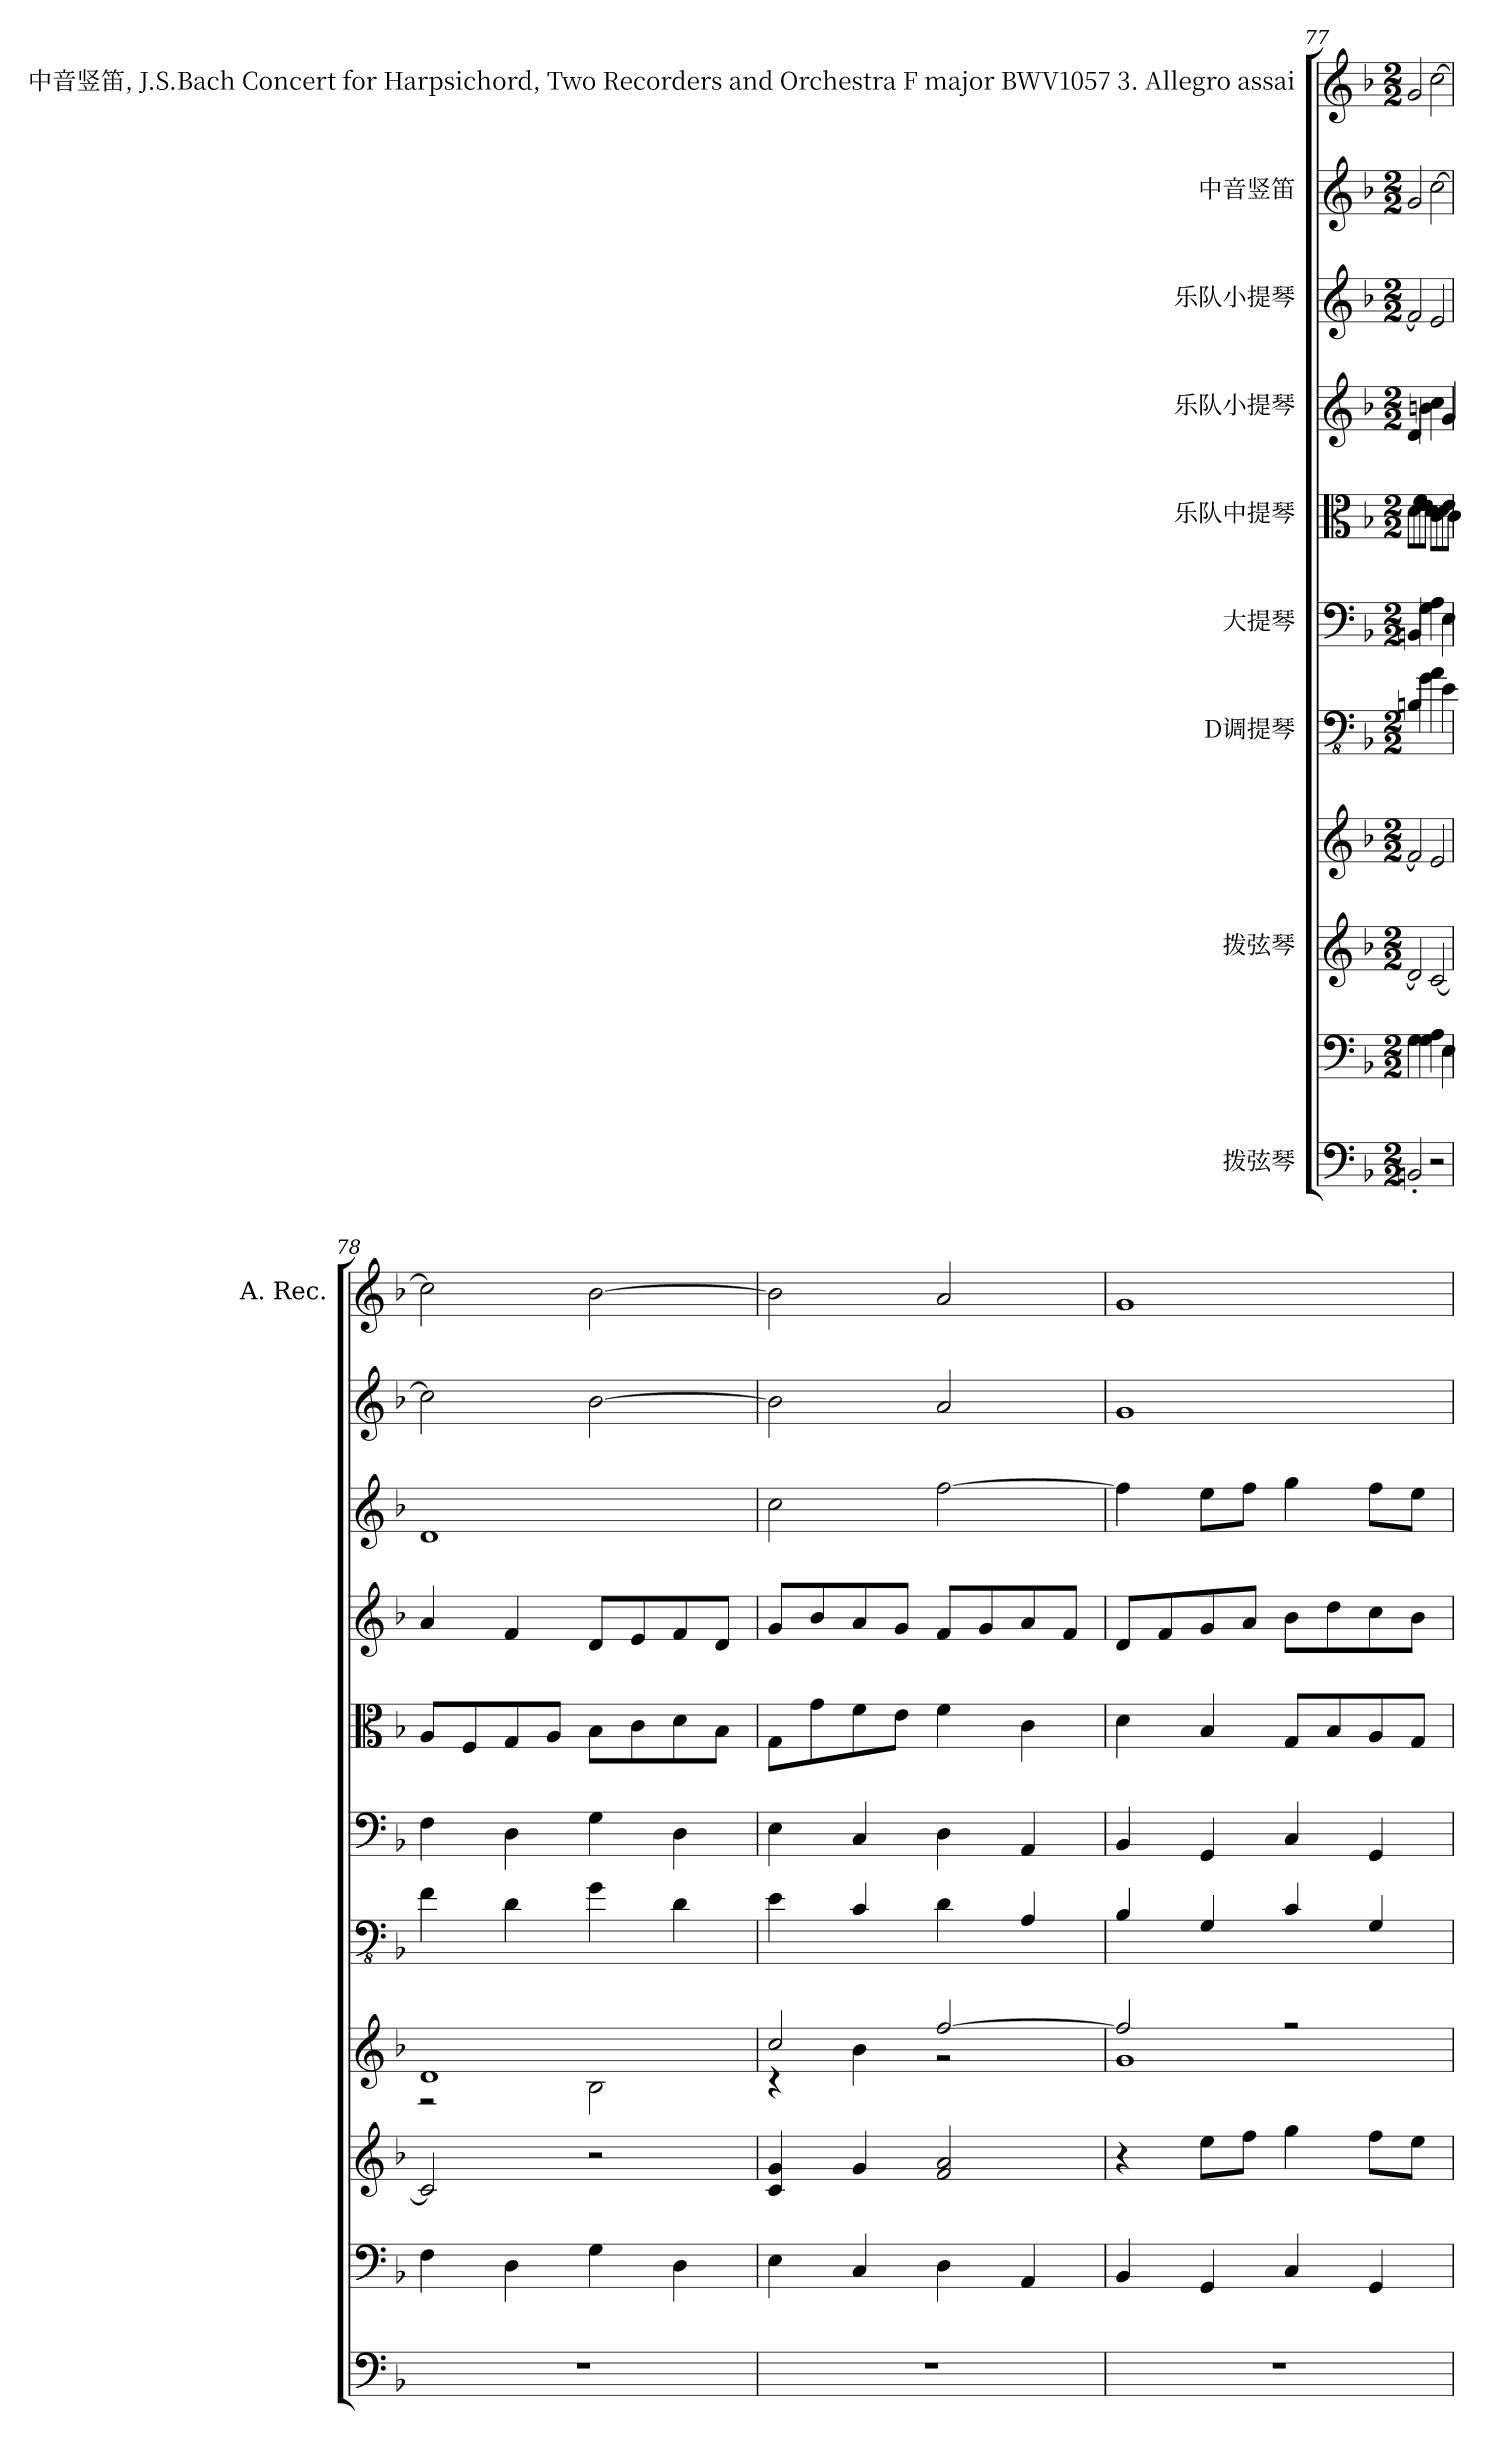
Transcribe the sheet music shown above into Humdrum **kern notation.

**kern	**kern	**kern	**kern	**kern	**kern	**kern	**kern	**kern	**kern	**kern
*part9	*part9	*part8	*part8	*part7	*part6	*part5	*part4	*part3	*part2	*part1
*staff11	*staff10	*staff9	*staff8	*staff7	*staff6	*staff5	*staff4	*staff3	*staff2	*staff1
*I"拨弦琴	*	*I"拨弦琴	*	*I"D调提琴	*I"大提琴	*I"乐队中提琴	*I"乐队小提琴	*I"乐队小提琴	*I"中音竖笛	*I"中音竖笛, J.S.Bach Concert for Harpsichord, Two Recorders and Orchestra F major BWV1057 3. Allegro assai
*	*	*	*	*	*	*	*	*	*	*I'A. Rec.
!!LO:PB:g=z
*clefF4	*clefF4	*clefG2	*clefG2	*clefFv4	*clefF4	*clefC3	*clefG2	*clefG2	*clefG2	*clefG2
*	*	*	*	*ITrd7c12	*	*	*	*	*	*
*k[b-]	*k[b-]	*k[b-]	*k[b-]	*k[b-]	*k[b-]	*k[b-]	*k[b-]	*k[b-]	*k[b-]	*k[b-]
*M2/2	*M2/2	*M2/2	*M2/2	*M2/2	*M2/2	*M2/2	*M2/2	*M2/2	*M2/2	*M2/2
=77	=77	=77	=77	=77	=77	=77	=77	=77	=77	=77
2BBn'/	4G\	2d/]	2f/]	4BBBn/	4BBn/	8d\L	4d/	2f/]	2g/	2g/
.	.	.	.	.	.	8f\	.	.	.	.
.	4G\	.	.	4GG\	4G\	8e\	4bn\	.	.	.
.	.	.	.	.	.	8d\J	.	.	.	.
2r	4A\	[2c/	2e/	4AA\	4A\	8c\L	4cc\	2e/	[2cc\	[2cc\
.	.	.	.	.	.	8d\	.	.	.	.
.	4E\	.	.	4EE\	4E\	8e\	4g/	.	.	.
.	.	.	.	.	.	8c\J	.	.	.	.
=78	=78	=78	=78	=78	=78	=78	=78	=78	=78	=78
*	*	*	*^	*	*	*	*	*	*	*
1r	4F\	2c/]	1d	2r	4FF\	4F\	8A/L	4a/	1d	2cc\]	2cc\]
.	.	.	.	.	.	.	8F/	.	.	.	.
.	4D\	.	.	.	4DD\	4D\	8G/	4f/	.	.	.
.	.	.	.	.	.	.	8A/J	.	.	.	.
.	4G\	2r	.	2B-\	4GG\	4G\	8B-\L	8d/L	.	[2b-\	[2b-\
.	.	.	.	.	.	.	8c\	8e/	.	.	.
.	4D\	.	.	.	4DD\	4D\	8d\	8f/	.	.	.
.	.	.	.	.	.	.	8B-\J	8d/J	.	.	.
=79	=79	=79	=79	=79	=79	=79	=79	=79	=79	=79	=79
1r	4E\	4c/ 4g/	2cc/	4r	4EE\	4E\	8G\L	8g/L	2cc\	2b-\]	2b-\]
.	.	.	.	.	.	.	8g\	8b-/	.	.	.
.	4C/	4g/	.	4b-\	4CC/	4C/	8f\	8a/	.	.	.
.	.	.	.	.	.	.	8e\J	8g/J	.	.	.
.	4D\	2f/ 2a/	[2ff/	2r	4DD\	4D\	4f\	8f/L	[2ff\	2a/	2a/
.	.	.	.	.	.	.	.	8g/	.	.	.
.	4AA/	.	.	.	4AAA/	4AA/	4c\	8a/	.	.	.
.	.	.	.	.	.	.	.	8f/J	.	.	.
=80	=80	=80	=80	=80	=80	=80	=80	=80	=80	=80	=80
1r	4BB-/	4r	2ff/]	1g	4BBB-/	4BB-/	4d\	8d/L	4ff\]	1g	1g
.	.	.	.	.	.	.	.	8f/	.	.	.
.	4GG/	8ee\L	.	.	4GGG/	4GG/	4B-/	8g/	8ee\L	.	.
.	.	8ff\J	.	.	.	.	.	8a/J	8ff\J	.	.
.	4C/	4gg\	2r	.	4CC/	4C/	8G/L	8b-\L	4gg\	.	.
.	.	.	.	.	.	.	8B-/	8dd\	.	.	.
.	4GG/	8ff\L	.	.	4GGG/	4GG/	8A/	8cc\	8ff\L	.	.
.	.	8ee\J	.	.	.	.	8G/J	8b-\J	8ee\J	.	.
*	*	*	*v	*v	*	*	*	*	*	*	*
=	=	=	=	=	=	=	=	=	=	=
*-	*-	*-	*-	*-	*-	*-	*-	*-	*-	*-
